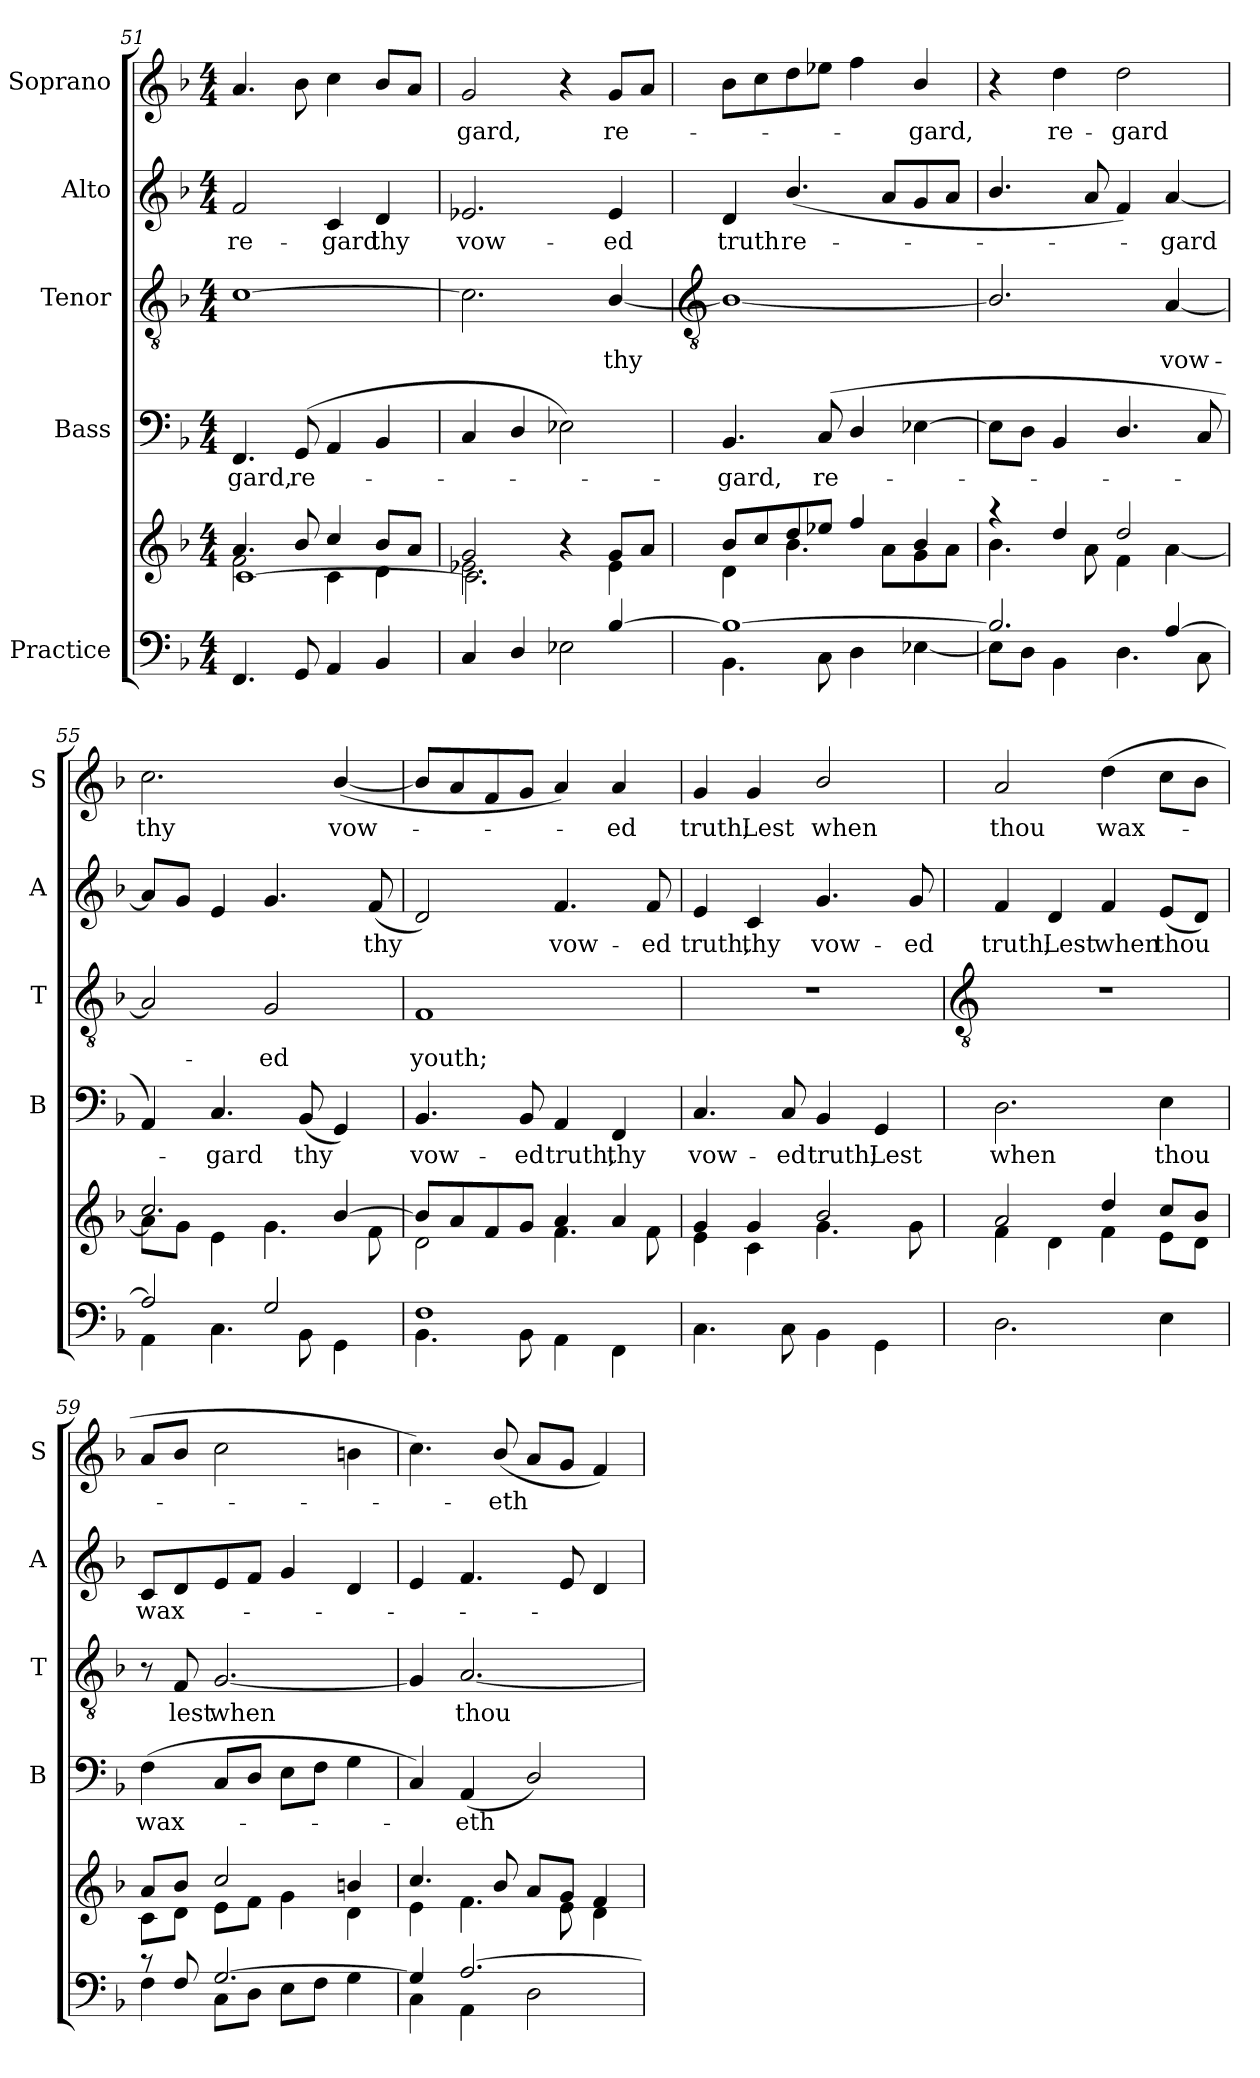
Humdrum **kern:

**kern	**kern	**kern	**text	**kern	**text	**kern	**text	**kern	**text
*part5	*part5	*part4	*part4	*part3	*part3	*part2	*part2	*part1	*part1
*staff6	*staff5	*staff4	*staff4	*staff3	*staff3	*staff2	*staff2	*staff1	*staff1
*I"Practice	*	*I"Bass	*	*I"Tenor	*	*I"Alto	*	*I"Soprano	*
*	*	*I'B	*	*I'T	*	*I'A	*	*I'S	*
*clefF4	*clefG2	*clefF4	*	*clefGv2	*	*clefG2	*	*clefG2	*
*k[b-]	*k[b-]	*k[b-]	*	*k[b-]	*	*k[b-]	*	*k[b-]	*
*F:	*F:	*F:	*	*F:	*	*F:	*	*F:	*
*M4/4	*M4/4	*M4/4	*	*M4/4	*	*M4/4	*	*M4/4	*
=51	=51	=51	=51	=51	=51	=51	=51	=51	=51
*	*^	*	*	*	*	*	*	*	*
*	*	*^	*	*	*	*	*	*	*	*
!	!	!	!	!	!LO:LY:b	!	!	!	!LO:LY:b	!	!
4.FF	4.a	2f\	[1c\	4.FF	gard,	[1c	.	2f	re-	4.a	.
!	!	!	!	!	!LO:LY:b	!	!	!	!	!	!
8GG	8b-/	.	.	(<8GG	re-	.	.	.	.	8b-\	.
!	!	!	!	!	!	!	!	!	!LO:LY:b	!	!
4AA	4cc/	4c\	.	4AA	.	.	.	4c	-gard	4cc\	.
!	!	!	!	!	!	!	!	!	!LO:LY:b	!	!
4BB-	8b-L	4d\	.	4BB-	.	.	.	4d	thy	8b-L	.
.	8aJ	.	.	.	.	.	.	.	.	8aJ	.
=52	=52	=52	=52	=52	=52	=52	=52	=52	=52	=52	=52
*^	*	*	*	*	*	*	*	*	*	*	*
!	!	!	!	!	!	!	!	!	!	!LO:LY:b	!	!LO:LY:b
2.ryy	4C	2g	2.e-X\	2.c\]	4C	.	2.c]	.	2.e-X	vow-	2g	gard,
.	4D/	.	.	.	4D/	.	.	.	.	.	.	.
.	2E-X	4r	.	.	2E-X)	.	.	.	.	.	4r	.
!	!	!	!	!	!	!	!	!LO:LY:b	!	!LO:LY:b	!	!LO:LY:b
[4B-/	.	8gL	4e-\	4ryy	.	.	[4B-/	thy	4e-	-ed	8gL	re-
.	.	8aJ	.	.	.	.	.	.	.	.	8aJ	.
*	*	*v	*v	*v	*	*	*	*	*	*	*	*
!!LO:LB:g=z
=53	=53	=53	=53	=53	=53	=53	=53	=53	=53	=53
*	*	*	*	*	*clefGv2	*	*	*	*	*
*	*	*^	*	*	*	*	*	*	*	*
!	!	!	!	!	!LO:LY:b	!	!	!	!LO:LY:b	!	!
1B-/_	4.BB-\	8b-/L	4d\	4.BB-	gard,	1B-/_	.	4d	truth	8b-L	.
.	.	8cc/	.	.	.	.	.	.	.	8cc	.
!	!	!	!	!	!	!	!	!	!LO:LY:b	!	!
.	.	8dd/	4.b-\	.	.	.	.	(<4.b-/	re-	8dd	.
!	!	!	!	!	!LO:LY:b	!	!	!	!	!	!
.	8C\	8ee-X/J	.	(<8C	re-	.	.	.	.	8ee-XJ	.
.	4D\	4ff/	.	4D/	.	.	.	.	.	4ff	.
.	.	.	8a\L	.	.	.	.	8aL	.	.	.
!	!	!	!	!	!	!	!	!	!	!	!LO:LY:b
.	[4E-X\	4b-/	8g\	[4E-X	.	.	.	8g	.	4b-/	gard,
.	.	.	8a\J	.	.	.	.	8aJ	.	.	.
=54	=54	=54	=54	=54	=54	=54	=54	=54	=54	=54	=54
2.B-/]	8E-L]	4r	4.b-\	8E-L]	.	2.B-/]	.	4.b-/	.	4r	.
.	8DJ	.	.	8DJ	.	.	.	.	.	.	.
!	!	!	!	!	!	!	!	!	!	!	!LO:LY:b
.	4BB-\	4dd/	.	4BB-	.	.	.	.	.	4dd	re-
.	.	.	8a\	.	.	.	.	8a	.	.	.
!	!	!	!	!	!	!	!	!	!	!	!LO:LY:b
.	4.D\	2dd/	4f\	4.D/	.	.	.	4f)	.	2dd	-gard
!	!	!	!	!	!	!	!LO:LY:b	!	!LO:LY:b	!	!
[4A/	.	.	[4a\	.	.	[4A	vow-	[4a	gard	.	.
.	8C\	.	.	8C	.	.	.	.	.	.	.
=55	=55	=55	=55	=55	=55	=55	=55	=55	=55	=55	=55
!	!	!	!	!	!	!	!	!	!	!	!LO:LY:b
2A/]	4AA\	2.cc/	8a\L]	4AA)	.	2A]	.	8aL]	.	2.cc	thy
.	.	.	8g\J	.	.	.	.	8gJ	.	.	.
!	!	!	!	!	!LO:LY:b	!	!	!	!	!	!
.	4.C\	.	4e\	4.C	gard	.	.	4e	.	.	.
!	!	!	!	!	!	!	!LO:LY:b	!	!	!	!
2G/	.	.	4.g\	.	.	2G	ed	4.g	.	.	.
!	!	!	!	!	!LO:LY:b	!	!	!	!	!	!
.	8BB-\	.	.	(<8BB-	thy	.	.	.	.	.	.
!	!	!	!	!	!	!	!	!	!	!	!LO:LY:b
.	4GG\	[4b-/	.	4GG)	.	.	.	.	.	(<[4b-/	vow-
!	!	!	!	!	!	!	!	!	!LO:LY:b	!	!
.	.	.	8f\	.	.	.	.	(<8f	thy	.	.
=56	=56	=56	=56	=56	=56	=56	=56	=56	=56	=56	=56
!	!	!	!	!	!LO:LY:b	!	!LO:LY:b	!	!	!	!
1F	4.BB-\	8b-L]	2d\	4.BB-	vow-	1F	youth;	2d)	.	8b-L]	.
.	.	8a	.	.	.	.	.	.	.	8a	.
.	.	8f	.	.	.	.	.	.	.	8f	.
!	!	!	!	!	!LO:LY:b	!	!	!	!	!	!
.	8BB-\	8gJ	.	8BB-	-ed	.	.	.	.	8gJ	.
!	!	!	!	!	!LO:LY:b	!	!	!	!LO:LY:b	!	!
.	4AA	4a	4.f\	4AA	truth,	.	.	4.f	vow-	4a)	.
!	!	!	!	!	!LO:LY:b	!	!	!	!	!	!LO:LY:b
.	4FF	4a	.	4FF	thy	.	.	.	.	4a	ed
!	!	!	!	!	!	!	!	!	!LO:LY:b	!	!
.	.	.	8f\	.	.	.	.	8f	-ed	.	.
=57	=57	=57	=57	=57	=57	=57	=57	=57	=57	=57	=57
!	!	!	!	!	!LO:LY:b	!	!	!	!LO:LY:b	!	!LO:LY:b
1ryy	4.C	4g	4e\	4.C	vow-	1r	.	4e	truth,	4g	truth;
!	!	!	!	!	!	!	!	!	!LO:LY:b	!	!LO:LY:b
.	.	4g	4c\	.	.	.	.	4c	thy	4g	Lest
!	!	!	!	!	!LO:LY:b	!	!	!	!	!	!
.	8C	.	.	8C	-ed	.	.	.	.	.	.
!	!	!	!	!	!LO:LY:b	!	!	!	!LO:LY:b	!	!LO:LY:b
.	4BB-	2b-/	4.g\	4BB-	truth;	.	.	4.g	vow-	2b-/	when
!	!	!	!	!	!LO:LY:b	!	!	!	!	!	!
.	4GG	.	.	4GG	Lest	.	.	.	.	.	.
!	!	!	!	!	!	!	!	!	!LO:LY:b	!	!
.	.	.	8g\	.	.	.	.	8g	-ed	.	.
!!LO:LB:g=z
=58	=58	=58	=58	=58	=58	=58	=58	=58	=58	=58	=58
*	*	*	*	*	*	*clefGv2	*	*	*	*	*
!	!	!	!	!	!LO:LY:b	!	!	!	!LO:LY:b	!	!LO:LY:b
1ryy	2.D	2a	4f\	2.D	when	1r	.	4f	truth;	2a	thou
!	!	!	!	!	!	!	!	!	!LO:LY:b	!	!
.	.	.	4d\	.	.	.	.	4d	Lest	.	.
!	!	!	!	!	!	!	!	!	!LO:LY:b	!	!LO:LY:b
.	.	4dd	4f\	.	.	.	.	4f	when	(>4dd	wax-
!	!	!	!	!	!LO:LY:b	!	!	!	!LO:LY:b	!	!
.	4E	8cc/L	8eL	4E	thou	.	.	(<8eL	thou	8ccL	.
.	.	8b-/J	8dJ	.	.	.	.	8dJ)	.	8b-J	.
=59	=59	=59	=59	=59	=59	=59	=59	=59	=59	=59	=59
!	!	!	!	!	!LO:LY:b	!	!	!	!LO:LY:b	!	!
8r	4F	8aL	8cL	(<4F	wax-	8r	.	8cL	wax-	8aL	.
!	!	!	!	!	!	!	!LO:LY:b	!	!	!	!
8F/	.	8b-J	8dJ	.	.	8F	lest	8d	.	8b-J	.
!	!	!	!	!	!	!	!LO:LY:b	!	!	!	!
[2.G/	8C\L	2cc/	8e\L	8CL	.	[2.G	when	8e	.	2cc	.
.	8D\J	.	8f\J	8DJ	.	.	.	8fJ	.	.	.
.	8EL	.	4g\	8EL	.	.	.	4g	.	.	.
.	8FJ	.	.	8FJ	.	.	.	.	.	.	.
.	4G	4bn/	4d\	4G	.	.	.	4d	.	4bn	.
=60	=60	=60	=60	=60	=60	=60	=60	=60	=60	=60	=60
4G]	4C\	4.cc/	4e\	4C)	.	4G]	.	4e	.	4.cc)	.
!	!	!	!	!	!LO:LY:b	!	!LO:LY:b	!	!	!	!
[2.A/	4AA\	.	4.f\	(<4AA	eth	[2.A	thou	4.f	.	.	.
!	!	!	!	!	!	!	!	!	!	!	!LO:LY:b
.	.	8b-/	.	.	.	.	.	.	.	(<8b-/	eth
.	2D\	8aL	.	2D/)	.	.	.	.	.	8aL	.
.	.	8gJ	8e\	.	.	.	.	8e	.	8gJ	.
.	.	4f	4d\	.	.	.	.	4d	.	4f)	.
*v	*v	*	*	*	*	*	*	*	*	*	*
*	*v	*v	*	*	*	*	*	*	*	*
=	=	=	=	=	=	=	=	=	=
*-	*-	*-	*-	*-	*-	*-	*-	*-	*-
